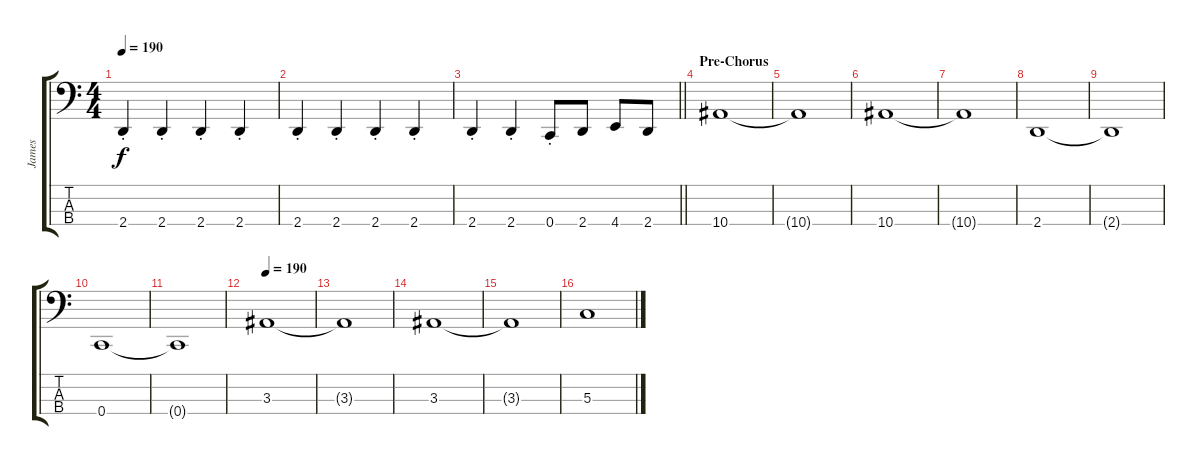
\track ("James" "James") {instrument electricbasspick bank 255}
\staff {score tabs}
\tuning (F2 C2 G1 C1) {hide}
\ts (4 4)
\tempo 190
\clef f4
\ks c
2.4{st}.4{dy f} 2.4{st}.4 2.4{st}.4 2.4{st}.4 |
2.4{st}.4 2.4{st}.4 2.4{st}.4 2.4{st}.4 |
\barLineRight lightlight
2.4{st}.4 2.4{st}.4 0.4{st}.8 2.4.8 4.4.8 2.4.8 |
\section ("" "Pre-Chorus")
10.4.1 |
10.4{t}.1 |
10.4.1 |
10.4{t}.1 |
2.4.1 |
2.4{t}.1 |
0.4.1 |
0.4{t}.1 |
\tempo 190
3.3.1 |
3.3{t}.1 |
3.3.1 |
3.3{t}.1 |
5.3.1
